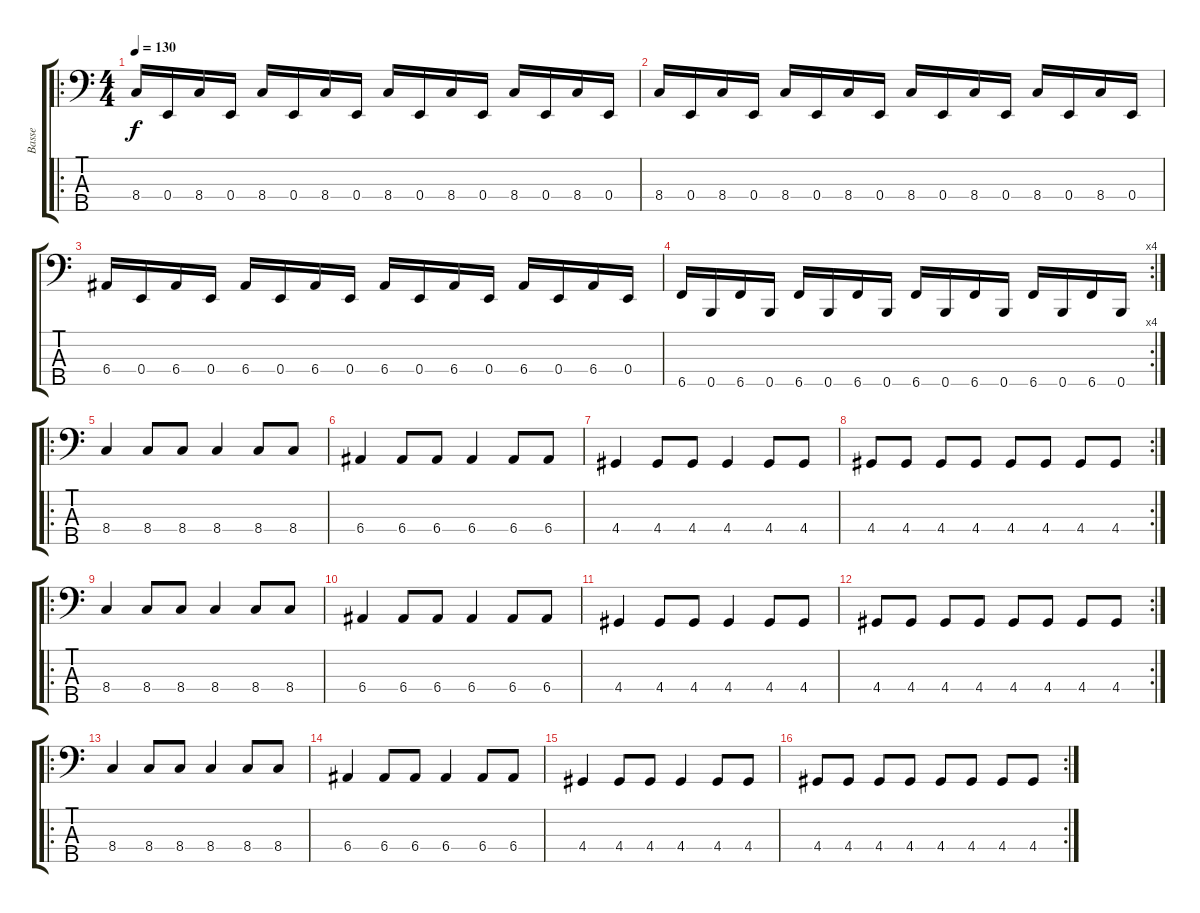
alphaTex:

\track ("Basse" "Basse") {instrument electricbassfinger}
\staff {score tabs}
\tuning (G2 D2 A1 E1 B0) {hide}
\ro
\ts (4 4)
\tempo 130
\clef f4
\ks c
8.4.16{dy f instrument electricbassfinger} 0.4.16 8.4.16 0.4.16 8.4.16 0.4.16 8.4.16 0.4.16 8.4.16 0.4.16 8.4.16 0.4.16 8.4.16 0.4.16 8.4.16 0.4.16 |
8.4.16 0.4.16 8.4.16 0.4.16 8.4.16 0.4.16 8.4.16 0.4.16 8.4.16 0.4.16 8.4.16 0.4.16 8.4.16 0.4.16 8.4.16 0.4.16 |
6.4.16 0.4.16 6.4.16 0.4.16 6.4.16 0.4.16 6.4.16 0.4.16 6.4.16 0.4.16 6.4.16 0.4.16 6.4.16 0.4.16 6.4.16 0.4.16 |
\rc 4
6.5.16 0.5.16 6.5.16 0.5.16 6.5.16 0.5.16 6.5.16 0.5.16 6.5.16 0.5.16 6.5.16 0.5.16 6.5.16 0.5.16 6.5.16 0.5.16 |
\ro
8.4.4 8.4.8 8.4.8 8.4.4 8.4.8 8.4.8 |
6.4.4 6.4.8 6.4.8 6.4.4 6.4.8 6.4.8 |
4.4.4 4.4.8 4.4.8 4.4.4 4.4.8 4.4.8 |
\rc 2
4.4.8 4.4.8 4.4.8 4.4.8 4.4.8 4.4.8 4.4.8 4.4.8 |
\ro
8.4.4 8.4.8 8.4.8 8.4.4 8.4.8 8.4.8 |
6.4.4 6.4.8 6.4.8 6.4.4 6.4.8 6.4.8 |
4.4.4 4.4.8 4.4.8 4.4.4 4.4.8 4.4.8 |
\rc 2
4.4.8 4.4.8 4.4.8 4.4.8 4.4.8 4.4.8 4.4.8 4.4.8 |
\ro
8.4.4 8.4.8 8.4.8 8.4.4 8.4.8 8.4.8 |
6.4.4 6.4.8 6.4.8 6.4.4 6.4.8 6.4.8 |
4.4.4 4.4.8 4.4.8 4.4.4 4.4.8 4.4.8 |
\rc 2
4.4.8 4.4.8 4.4.8 4.4.8 4.4.8 4.4.8 4.4.8 4.4.8
